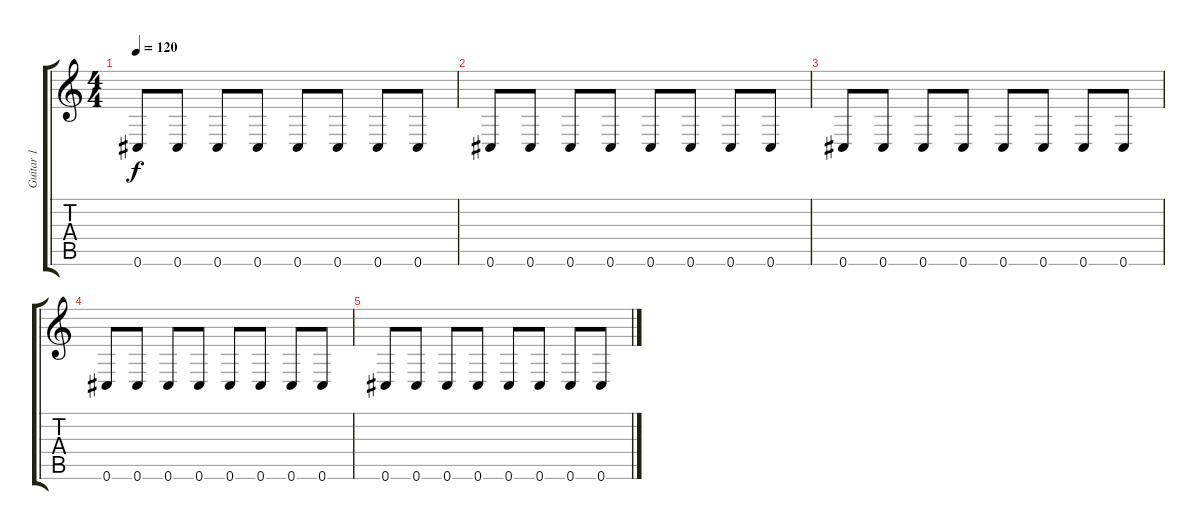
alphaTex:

\track ("Guitar 1" "Guitar 1") {instrument distortionguitar}
\staff {score tabs}
\tuning (Eb4 Bb3 Gb3 Db3 Ab2 Db2) {hide}
\ts (4 4)
\tempo 120
\clef g2
\ks c
0.6.8{dy f} 0.6.8 0.6.8 0.6.8 0.6.8 0.6.8 0.6.8 0.6.8 |
0.6.8{volume 7} 0.6.8 0.6.8 0.6.8 0.6.8 0.6.8 0.6.8 0.6.8 |
0.6.8 0.6.8 0.6.8 0.6.8 0.6.8 0.6.8 0.6.8 0.6.8 |
0.6.8 0.6.8 0.6.8 0.6.8 0.6.8 0.6.8 0.6.8 0.6.8 |
0.6.8 0.6.8 0.6.8 0.6.8 0.6.8 0.6.8 0.6.8 0.6.8
